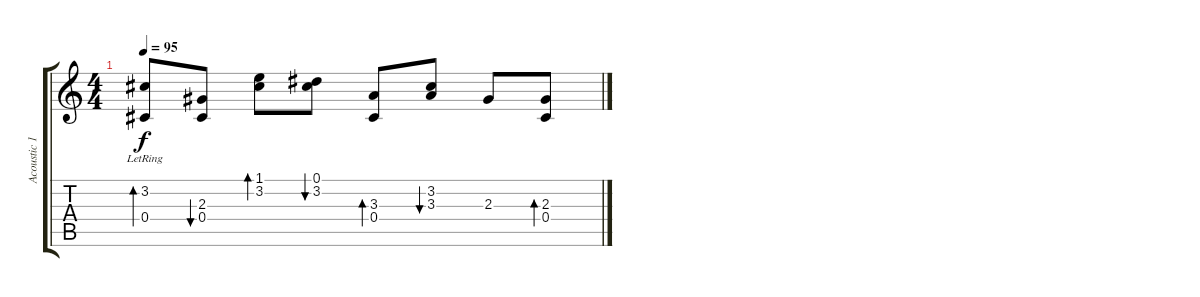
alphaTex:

\track ("Acoustic 1" "Acoustic 1") {instrument electricguitarclean}
\staff {score tabs}
\tuning (Eb4 Bb3 Gb3 Db3 Ab2 Eb2) {hide}
\ts (4 4)
\tempo 95
\clef g2
\ks c
(3.2 0.4{lr}).8{bd 30 dy f} (2.3 0.4).8{bu 30} (1.1 3.2).8{bd 30} (0.1 3.2).8{bu 30} (3.3 0.4).8{bd 30} (3.2 3.3).8{bu 30} 2.3.8 (2.3 0.4).8{bd 30}
